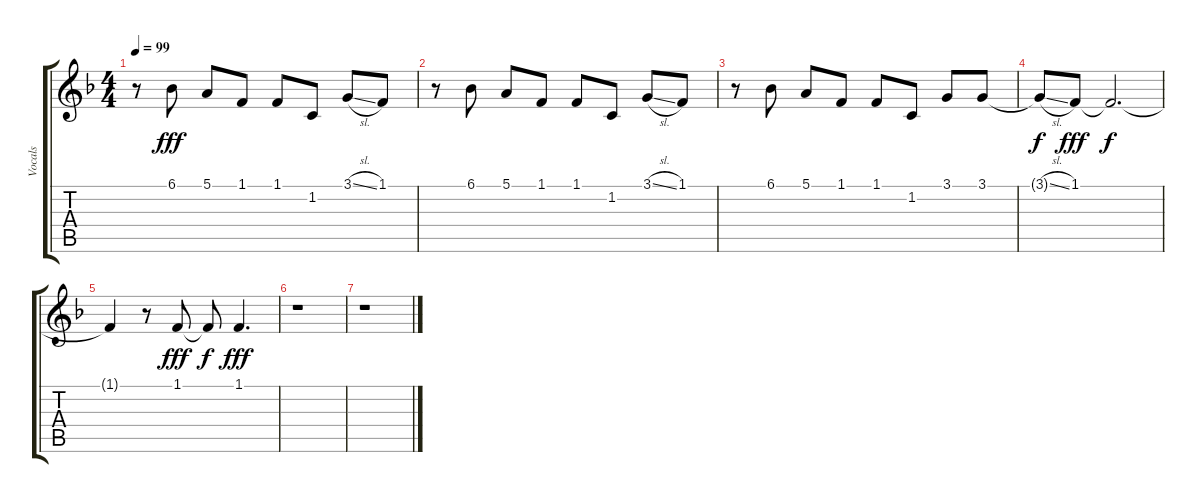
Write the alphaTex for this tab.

\track ("Vocals" "Vocals") {instrument voiceoohs}
\staff {score tabs}
\tuning (E4 B3 G3 D3 A2 E2) {hide}
\ts (4 4)
\tempo 99
\clef g2
\ks f
r.8{dy fff} 6.1.8 5.1.8 1.1.8 1.1.8 1.2.8 3.1{sl}.8 1.1.8 |
r.8 6.1.8 5.1.8 1.1.8 1.1.8 1.2.8 3.1{sl}.8 1.1.8 |
r.8 6.1.8 5.1.8 1.1.8 1.1.8 1.2.8 3.1.8 3.1.8 |
3.1{sl t}.8{dy f} 1.1.8{dy fff} 1.1{t}.2{d dy f} |
1.1{t}.4 r.8 1.1.8{dy fff} 1.1{t}.8{dy f} 1.1.4{d dy fff} |
r.1 |
r.1
